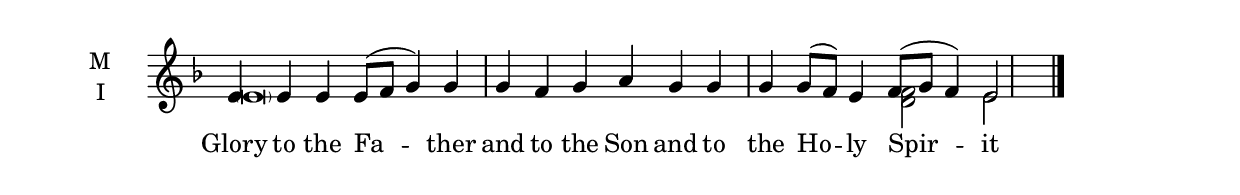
\version "2.18.2"

% Provide an easy way to group a bunch of text together on a breve
% http://lilypond.org/doc/v2.18/Documentation/notation/working-with-ancient-music_002d_002dscenarios-and-solutions
recite = \once \override LyricText.self-alignment-X = #-1

\defineBarLine "invisible" #'("" "" "")
global = {
  \time 6/4 % Not used, Time_signature_engraver is removed from layout
  \key d \minor
  \set Timing.defaultBarType = "invisible" %% Only put bar lines where I say
}

lyricText = \lyricmode         { Glory to the Fa -- ther  and to the Son and to the Ho -- ly  Spir -- it }
melody = \relative g' { \global  e4   e   e   e8( f g4) g g   f  g   a   g   g  g   g8( f) e4 f8( g f4) e2  \bar "|." }
ison   = \relative c' { \global  \parenthesize e\breve                    s1. s4              <d f>2   e2 }

\score {
  \new ChoirStaff <<
    \new Staff \with {
      \accidentalStyle StaffGroup.modern-voice-cautionary
      midiInstrument = "choir aahs"
      instrumentName = \markup \center-column { M I }
    } <<
      \new Voice = "melody" { \voiceOne \melody }
      \new Voice = "ison" { \voiceTwo \ison }
    >>
    \new Lyrics \with {
      \override VerticalAxisGroup #'staff-affinity = #CENTER
    } \lyricsto "melody" \lyricText

  >>
  \layout {
    \context {
      \Staff
      \remove "Time_signature_engraver"
    }
    \context {
      \Score
      \omit BarNumber
    }
  }
  \midi { \tempo 4 = 200
          \context {
            \Voice
            \remove "Dynamic_performer"
    }
  }
}
